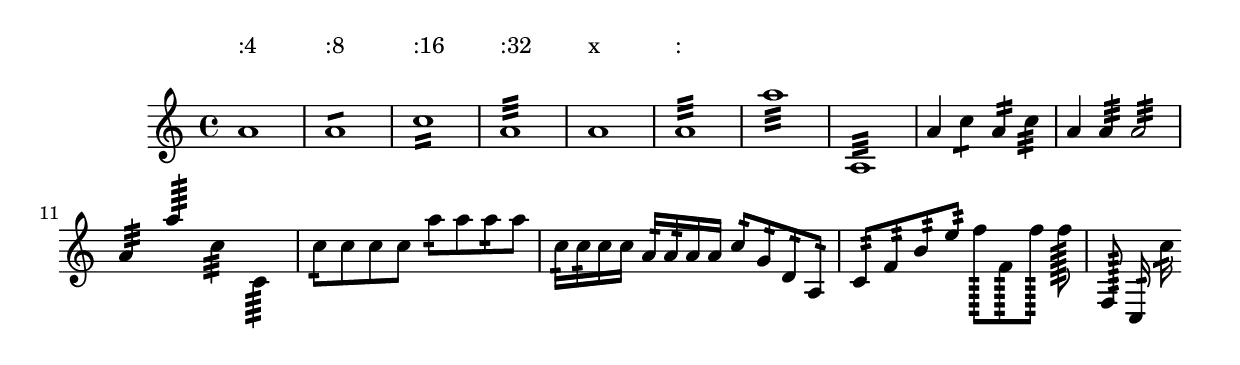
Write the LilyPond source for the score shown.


\version "2.14.0"
\header{
  texidoc="
Stem tremolos or rolls are tremolo signs that look like beam segments
crossing stems.  If the stem is in a beam, the tremolo must be parallel
to the beam.  If the stem is invisible (e.g. on a whole note), the
tremolo must be centered on the note. If the note has a flag (eg. an
unbeamed 8th note), the tremolo should be shortened if the stem is up
and tilted extra if the stem is down.

The tremolos should be positioned a fixed distance from the end of the
stems unless there is no stem, in which case they should be positioned
a fixed distance from the note head.
"
}

#(ly:set-option 'warning-as-error #f)

\context Voice \relative c''{
  \textSpannerUp
  \override TextScript  #'padding = #5
  a1:4^":4" a:8^":8" c:16^":16" a:32^":32" a^"x" a:^":"
  a':32 a,,:32
  a'4:4 c:8 a:16 c:32 a a: a2:
  \break
  \stemUp
  a4:32 a'4:64 
  \stemDown
  c,4:32 c,4:64
  \stemNeutral
  c'8:16 c c c
  a': a a: a
  c,16:32 c: c c a16:32 a: a a
  c8:16 g: d: a:
  c8:32 f: b: e:
  f8:256[ f,8: f':] f: \noBeam f,,: \noBeam c16:32 \noBeam c'':
}


